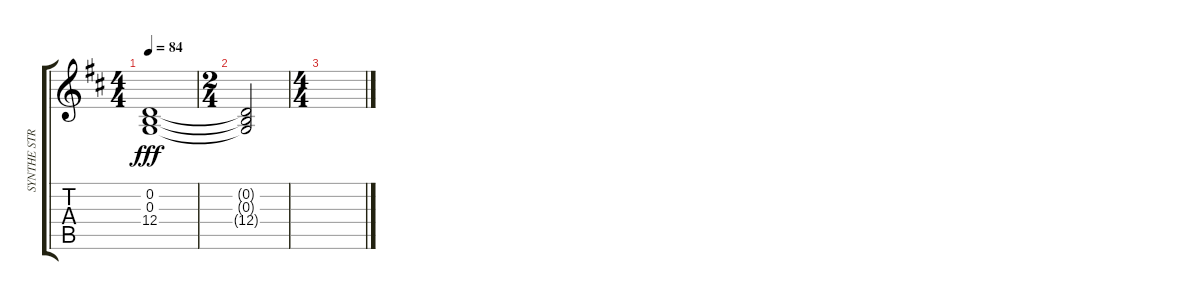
\track ("SYNTHE STRINGS 2_1" "SYNTHE STR") {instrument synthstrings1}
\staff {score tabs}
\tuning (E4 B3 G3 D3 A2 E2) {hide}
\ts (4 4)
\tempo 84
\clef g2
\ks d
(0.2 0.3 12.4).1{dy fff} |
\ts (2 4)
(0.2{t} 0.3{t} 12.4{t}).2 |
\ts (4 4)
